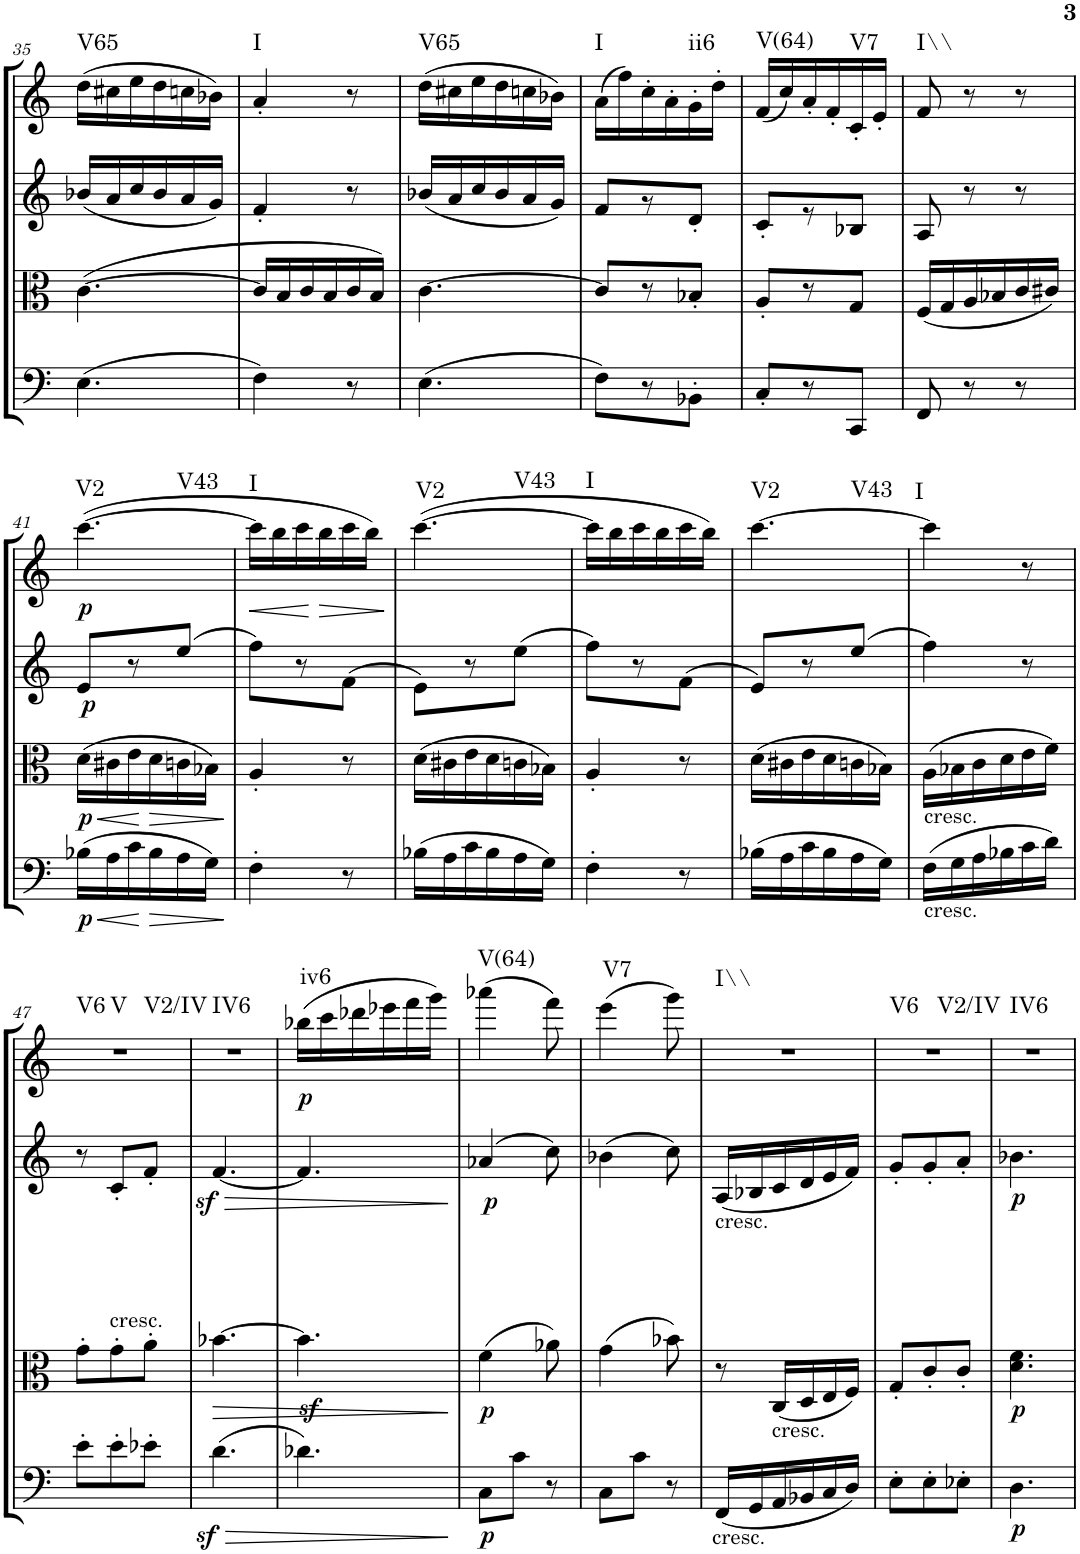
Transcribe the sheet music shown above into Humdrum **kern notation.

**kern	**dynam	**kern	**dynam	**kern	**dynam	**kern	**dynam	**harte
*part4	*part4	*part3	*part3	*part2	*part2	*part1	*part1	*part1
*staff4	*staff4	*staff3	*staff3	*staff2	*staff2	*staff1	*staff1	*
*I"Violoncello	*	*I"Viola	*	*I"Violin II	*	*I"Violin I	*	*
*I'Vc	*	*I'Vla	*	*I'Vln	*	*I'Vln	*	*
!!LO:PB:g=z
*clefF4	*	*clefC3	*	*clefG2	*	*clefG2	*	*
*k[]	*	*k[]	*	*k[]	*	*k[]	*	*
*M3/8	*	*M3/8	*	*M3/8	*	*M3/8	*	*
=35	=35	=35	=35	=35	=35	=35	=35	=35
!	!	!	!	!	!	!	!	!LO:H:kt=V65
(4.E\	.	([4.c\	.	(16b-X/LL	.	(16dd\LL	.	N
.	.	.	.	16a/	.	16cc#X\	.	.
.	.	.	.	16cc/	.	16ee\	.	.
.	.	.	.	16b-/	.	16dd\	.	.
.	.	.	.	16a/	.	16ccn\	.	.
.	.	.	.	16g/JJ)	.	16b-X\JJ)	.	.
=36	=36	=36	=36	=36	=36	=36	=36	=36
!	!	!	!	!	!	!	!	!LO:H:kt=I
4F\)	.	16c/LL]	.	4f'/	.	4a'/	.	N
.	.	16B/	.	.	.	.	.	.
.	.	16c/	.	.	.	.	.	.
.	.	16B/	.	.	.	.	.	.
8r	.	16c/	.	8r	.	8r	.	.
.	.	16B/JJ)	.	.	.	.	.	.
=37	=37	=37	=37	=37	=37	=37	=37	=37
!	!	!	!	!	!	!	!	!LO:H:kt=V65
(4.E\	.	[4.c\	.	(16b-X/LL	.	(16dd\LL	.	N
.	.	.	.	16a/	.	16cc#X\	.	.
.	.	.	.	16cc/	.	16ee\	.	.
.	.	.	.	16b-/	.	16dd\	.	.
.	.	.	.	16a/	.	16ccn\	.	.
.	.	.	.	16g/JJ)	.	16b-X\JJ)	.	.
=38	=38	=38	=38	=38	=38	=38	=38	=38
!	!	!	!	!	!	!	!	!LO:H:kt=I
8F\L)	.	8c/L]	.	8f/L	.	(16a\LL	.	N
.	.	.	.	.	.	16ff\)	.	.
8r	.	8r	.	8r	.	16cc'\	.	.
.	.	.	.	.	.	16a'\	.	.
!	!	!	!	!	!	!	!	!LO:H:kt=ii6
8BB-X'\J	.	8B-X'/J	.	8d'/J	.	16g'\	.	N
.	.	.	.	.	.	16dd'\JJ	.	.
=39	=39	=39	=39	=39	=39	=39	=39	=39
!	!	!	!	!	!	!	!	!LO:H:kt=V(64)
8C'/L	.	8A'/L	.	8c'/L	.	(16f/LL	.	N
.	.	.	.	.	.	16cc/)	.	.
8r	.	8r	.	8r	.	16a'/	.	.
.	.	.	.	.	.	16f'/	.	.
!	!	!	!	!	!	!	!	!LO:H:kt=V7
8CC/J	.	8G/J	.	8B-X/J	.	16c'/	.	N
.	.	.	.	.	.	16e'/JJ	.	.
=40	=40	=40	=40	=40	=40	=40	=40	=40
!	!	!	!	!	!	!	!	!LO:H:kt=I\\
8FF/	.	(16F/LL	.	8A/	.	8f/	.	N
.	.	16G/	.	.	.	.	.	.
8r	.	16A/	.	8r	.	8r	.	.
.	.	16B-X/	.	.	.	.	.	.
8r	.	16c/	.	8r	.	8r	.	.
.	.	16c#X/JJ)	.	.	.	.	.	.
!!LO:LB:g=z
=41	=41	=41	=41	=41	=41	=41	=41	=41
!	!LO:HP:b	!	!LO:HP:b	!	!	!	!	!
!	!LO:DY:n=1:b	!	!LO:DY:n=1:b	!	!LO:DY:b	!	!LO:DY:b	!LO:H:n=1:kt=V2
!	!	!	!	!	!	!	!	!LO:H:n=2:kt=V43
(16B-X\LL	< p	(16d\LL	< p	8e/L	p	([4.ccc\	p	N N
16A\	.	16c#X\	.	.	.	.	.	.
16c\	.	16e\	.	8r	.	.	.	.
!	!LO:HP:n=1:b	!	!LO:HP:n=1:b	!	!	!	!	!
16B-\	[ >	16d\	[ >	.	.	.	.	.
16A\	.	16cn\	.	(8ee/J	.	.	.	.
16G\JJ)	.	16B-X\JJ)	.	.	.	.	.	.
.	]	.	]	.	.	.	.	.
=42	=42	=42	=42	=42	=42	=42	=42	=42
!	!	!	!	!	!	!	!LO:HP:b	!LO:H:kt=I
4F'\	.	4A'/	.	8ff\L)	.	16ccc\LL]	<	N
.	.	.	.	.	.	16bb\	.	.
.	.	.	.	8r	.	16ccc\	.	.
!	!	!	!	!	!	!	!LO:HP:n=1:b	!
.	.	.	.	.	.	16bb\	[ >	.
8r	.	8r	.	(8f\J	.	16ccc\	.	.
.	.	.	.	.	.	16bb\JJ)	.	.
.	.	.	.	.	.	.	]	.
=43	=43	=43	=43	=43	=43	=43	=43	=43
!	!	!	!	!	!	!	!	!LO:H:n=1:kt=V2
!	!	!	!	!	!	!	!	!LO:H:n=2:kt=V43
(16B-X\LL	.	(16d\LL	.	8e\L)	.	([4.ccc\	.	N N
16A\	.	16c#X\	.	.	.	.	.	.
16c\	.	16e\	.	8r	.	.	.	.
16B-\	.	16d\	.	.	.	.	.	.
16A\	.	16cn\	.	(8ee\J	.	.	.	.
16G\JJ)	.	16B-X\JJ)	.	.	.	.	.	.
=44	=44	=44	=44	=44	=44	=44	=44	=44
!	!	!	!	!	!	!	!	!LO:H:kt=I
4F'\	.	4A'/	.	8ff\L)	.	16ccc\LL]	.	N
.	.	.	.	.	.	16bb\	.	.
.	.	.	.	8r	.	16ccc\	.	.
.	.	.	.	.	.	16bb\	.	.
8r	.	8r	.	(8f\J	.	16ccc\	.	.
.	.	.	.	.	.	16bb\JJ)	.	.
=45	=45	=45	=45	=45	=45	=45	=45	=45
!	!	!	!	!	!	!	!	!LO:H:n=1:kt=V2
!	!	!	!	!	!	!	!	!LO:H:n=2:kt=V43
(16B-X\LL	.	(16d\LL	.	8e/L)	.	[4.ccc\	.	N N
16A\	.	16c#X\	.	.	.	.	.	.
16c\	.	16e\	.	8r	.	.	.	.
16B-\	.	16d\	.	.	.	.	.	.
16A\	.	16cn\	.	(8ee/J	.	.	.	.
16G\JJ)	.	16B-X\JJ)	.	.	.	.	.	.
=46	=46	=46	=46	=46	=46	=46	=46	=46
!	!	!LO:TX:b:t=cresc.	!	!	!	!	!	!
!LO:TX:b:t=cresc.	!	!	!	!	!	!	!	!LO:H:kt=I
(16F\LL	.	(16A\LL	.	4ff\)	.	4ccc\]	.	N
16G\	.	16B-X\	.	.	.	.	.	.
16A\	.	16c\	.	.	.	.	.	.
16B-X\	.	16d\	.	.	.	.	.	.
16c\	.	16e\	.	8r	.	8r	.	.
16d\JJ)	.	16f\JJ)	.	.	.	.	.	.
!!LO:LB:g=z
=47	=47	=47	=47	=47	=47	=47	=47	=47
!	!	!	!	!	!	!	!	!LO:H:n=1:kt=V6
!	!	!	!	!	!	!	!	!LO:H:n=2:kt=V
!	!	!	!	!	!	!	!	!LO:H:n=3:kt=V2/IV
8e'\L	.	8g'\L	.	8r	.	4.r	.	N N N
!	!	!	!	!LO:TX:b:t=cresc.	!	!	!	!
8e'\	.	8g'\	.	8c'/L	.	.	.	.
8e-X'\J	.	8az<'\J	.	8f'/J	.	.	.	.
=48	=48	=48	=48	=48	=48	=48	=48	=48
!	!LO:HP:b	!	!LO:HP:b	!	!LO:HP:b	!	!	!LO:H:kt=IV6
(4.dz<\	>	[4.b-X\	>	[4.fz</	>	4.r	.	N
=49	=49	=49	=49	=49	=49	=49	=49	=49
!	!	!	!	!	!	!	!LO:DY:b	!LO:H:kt=iv6
4.d-X\)	.	4.b-\]	.	4.f/]	.	(16bb-X\LL	p	N
.	.	.	.	.	.	16ccc\	.	.
.	.	.	.	.	.	16ddd-X\	.	.
.	.	.	.	.	.	16eee-X\	.	.
.	.	.	.	.	.	16fff\	.	.
.	.	.	.	.	.	16ggg\JJ)	.	.
.	]	.	]	.	]	.	.	.
=50	=50	=50	=50	=50	=50	=50	=50	=50
!	!LO:DY:b	!	!LO:DY:b	!	!LO:DY:b	!	!	!LO:H:kt=V(64)
8C\L	p	(4f\	p	(4a-X/	p	(4aaa-X\	.	N
8c\J	.	.	.	.	.	.	.	.
8r	.	8a-X\)	.	8cc\)	.	8fff\)	.	.
=51	=51	=51	=51	=51	=51	=51	=51	=51
!	!	!	!	!	!	!	!	!LO:H:kt=V7
8C\L	.	(4g\	.	(4b-X\	.	(4eee\	.	N
8c\J	.	.	.	.	.	.	.	.
8r	.	8b-X\)	.	8cc\)	.	8ggg\)	.	.
=52	=52	=52	=52	=52	=52	=52	=52	=52
!	!	!	!	!LO:TX:b:t=cresc.	!	!	!	!
!LO:TX:b:t=cresc.	!	!	!	!	!	!	!	!LO:H:kt=I\\
(16FF/LL	.	8r	.	(16A/LL	.	4.r	.	N
16GG/	.	.	.	16B-X/	.	.	.	.
!	!	!LO:TX:b:t=cresc.	!	!	!	!	!	!
16AA/	.	(16C/LL	.	16c/	.	.	.	.
16BB-X/	.	16D/	.	16d/	.	.	.	.
16C/	.	16E/	.	16e/	.	.	.	.
16D/JJ)	.	16F/JJ)	.	16f/JJ)	.	.	.	.
=53	=53	=53	=53	=53	=53	=53	=53	=53
!	!	!	!	!	!	!	!	!LO:H:n=1:kt=V6
!	!	!	!	!	!	!	!	!LO:H:n=2:kt=V2/IV
8E'\L	.	8G'/L	.	8g'/L	.	4.r	.	N N
8E'\	.	8c'/	.	8g'/	.	.	.	.
8E-X'\J	.	8c'/J	.	8a'/J	.	.	.	.
=54	=54	=54	=54	=54	=54	=54	=54	=54
!	!LO:DY:b	!	!LO:DY:b	!	!LO:DY:b	!	!	!LO:H:kt=IV6
4.D\	p	4.d\ 4.f\	p	4.b-X\	p	4.r	.	N
=	=	=	=	=	=	=	=	=
*-	*-	*-	*-	*-	*-	*-	*-	*-
